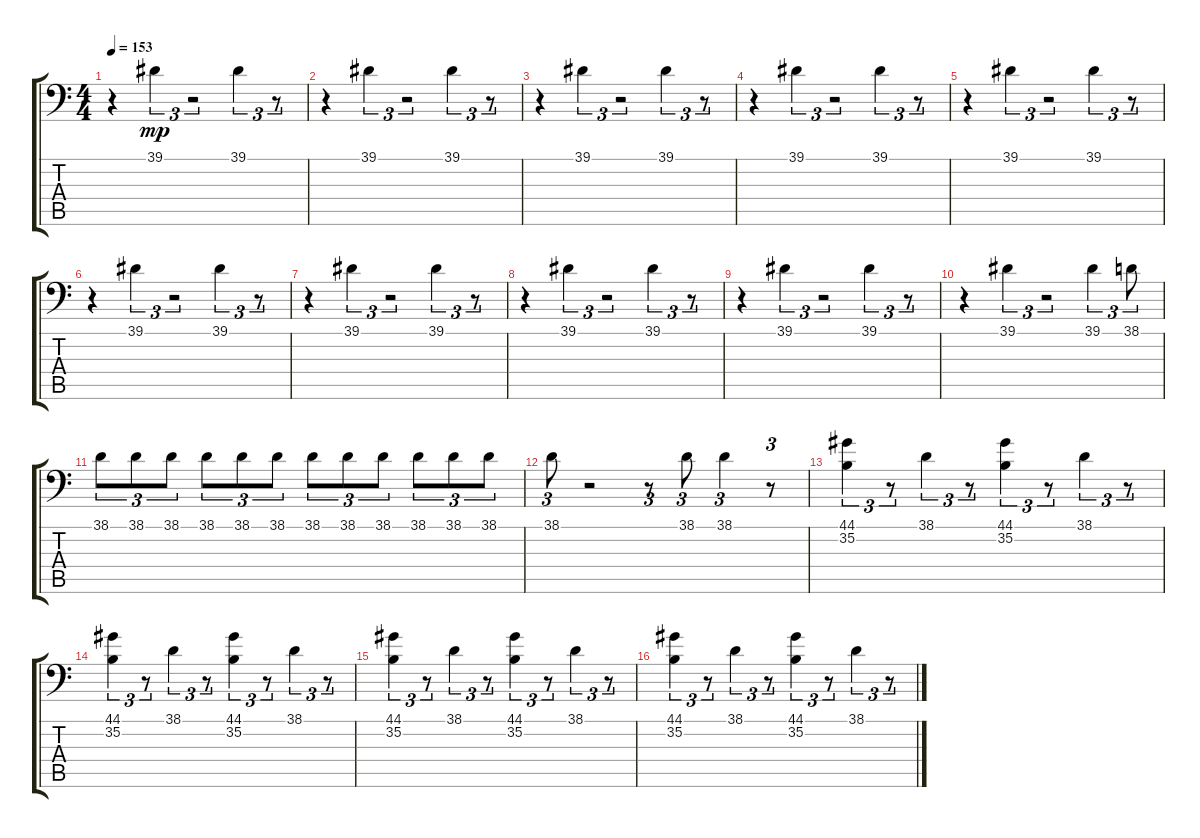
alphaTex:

\track "" {instrument acousticgrandpiano}
\staff {score tabs}
\tuning (C-1 C-1 C-1 C-1 C-1 C-1) {hide}
\ts (4 4)
\tempo 153
\clef f4
\ks c
r.4{dy mp} 39.1.4{tu (3 2)} r.2{tu (3 2)} 39.1.4{tu (3 2)} r.8{tu (3 2)} |
r.4 39.1.4{tu (3 2)} r.2{tu (3 2)} 39.1.4{tu (3 2)} r.8{tu (3 2)} |
r.4 39.1.4{tu (3 2)} r.2{tu (3 2)} 39.1.4{tu (3 2)} r.8{tu (3 2)} |
r.4 39.1.4{tu (3 2)} r.2{tu (3 2)} 39.1.4{tu (3 2)} r.8{tu (3 2)} |
r.4 39.1.4{tu (3 2)} r.2{tu (3 2)} 39.1.4{tu (3 2)} r.8{tu (3 2)} |
r.4 39.1.4{tu (3 2)} r.2{tu (3 2)} 39.1.4{tu (3 2)} r.8{tu (3 2)} |
r.4 39.1.4{tu (3 2)} r.2{tu (3 2)} 39.1.4{tu (3 2)} r.8{tu (3 2)} |
r.4 39.1.4{tu (3 2)} r.2{tu (3 2)} 39.1.4{tu (3 2)} r.8{tu (3 2)} |
r.4 39.1.4{tu (3 2)} r.2{tu (3 2)} 39.1.4{tu (3 2)} r.8{tu (3 2)} |
r.4 39.1.4{tu (3 2)} r.2{tu (3 2)} 39.1.4{tu (3 2)} 38.1.8{tu (3 2)} |
38.1.8{tu (3 2)} 38.1.8{tu (3 2)} 38.1.8{tu (3 2)} 38.1.8{tu (3 2)} 38.1.8{tu (3 2)} 38.1.8{tu (3 2)} 38.1.8{tu (3 2)} 38.1.8{tu (3 2)} 38.1.8{tu (3 2)} 38.1.8{tu (3 2)} 38.1.8{tu (3 2)} 38.1.8{tu (3 2)} |
38.1.8{tu (3 2)} r.2 r.8{tu (3 2)} 38.1.8{tu (3 2)} 38.1.4{tu (3 2)} r.8{tu (3 2)} |
(44.1 35.2).4{tu (3 2)} r.8{tu (3 2)} 38.1.4{tu (3 2)} r.8{tu (3 2)} (44.1 35.2).4{tu (3 2)} r.8{tu (3 2)} 38.1.4{tu (3 2)} r.8{tu (3 2)} |
(44.1 35.2).4{tu (3 2)} r.8{tu (3 2)} 38.1.4{tu (3 2)} r.8{tu (3 2)} (44.1 35.2).4{tu (3 2)} r.8{tu (3 2)} 38.1.4{tu (3 2)} r.8{tu (3 2)} |
(44.1 35.2).4{tu (3 2)} r.8{tu (3 2)} 38.1.4{tu (3 2)} r.8{tu (3 2)} (44.1 35.2).4{tu (3 2)} r.8{tu (3 2)} 38.1.4{tu (3 2)} r.8{tu (3 2)} |
(44.1 35.2).4{tu (3 2)} r.8{tu (3 2)} 38.1.4{tu (3 2)} r.8{tu (3 2)} (44.1 35.2).4{tu (3 2)} r.8{tu (3 2)} 38.1.4{tu (3 2)} r.8{tu (3 2)}
